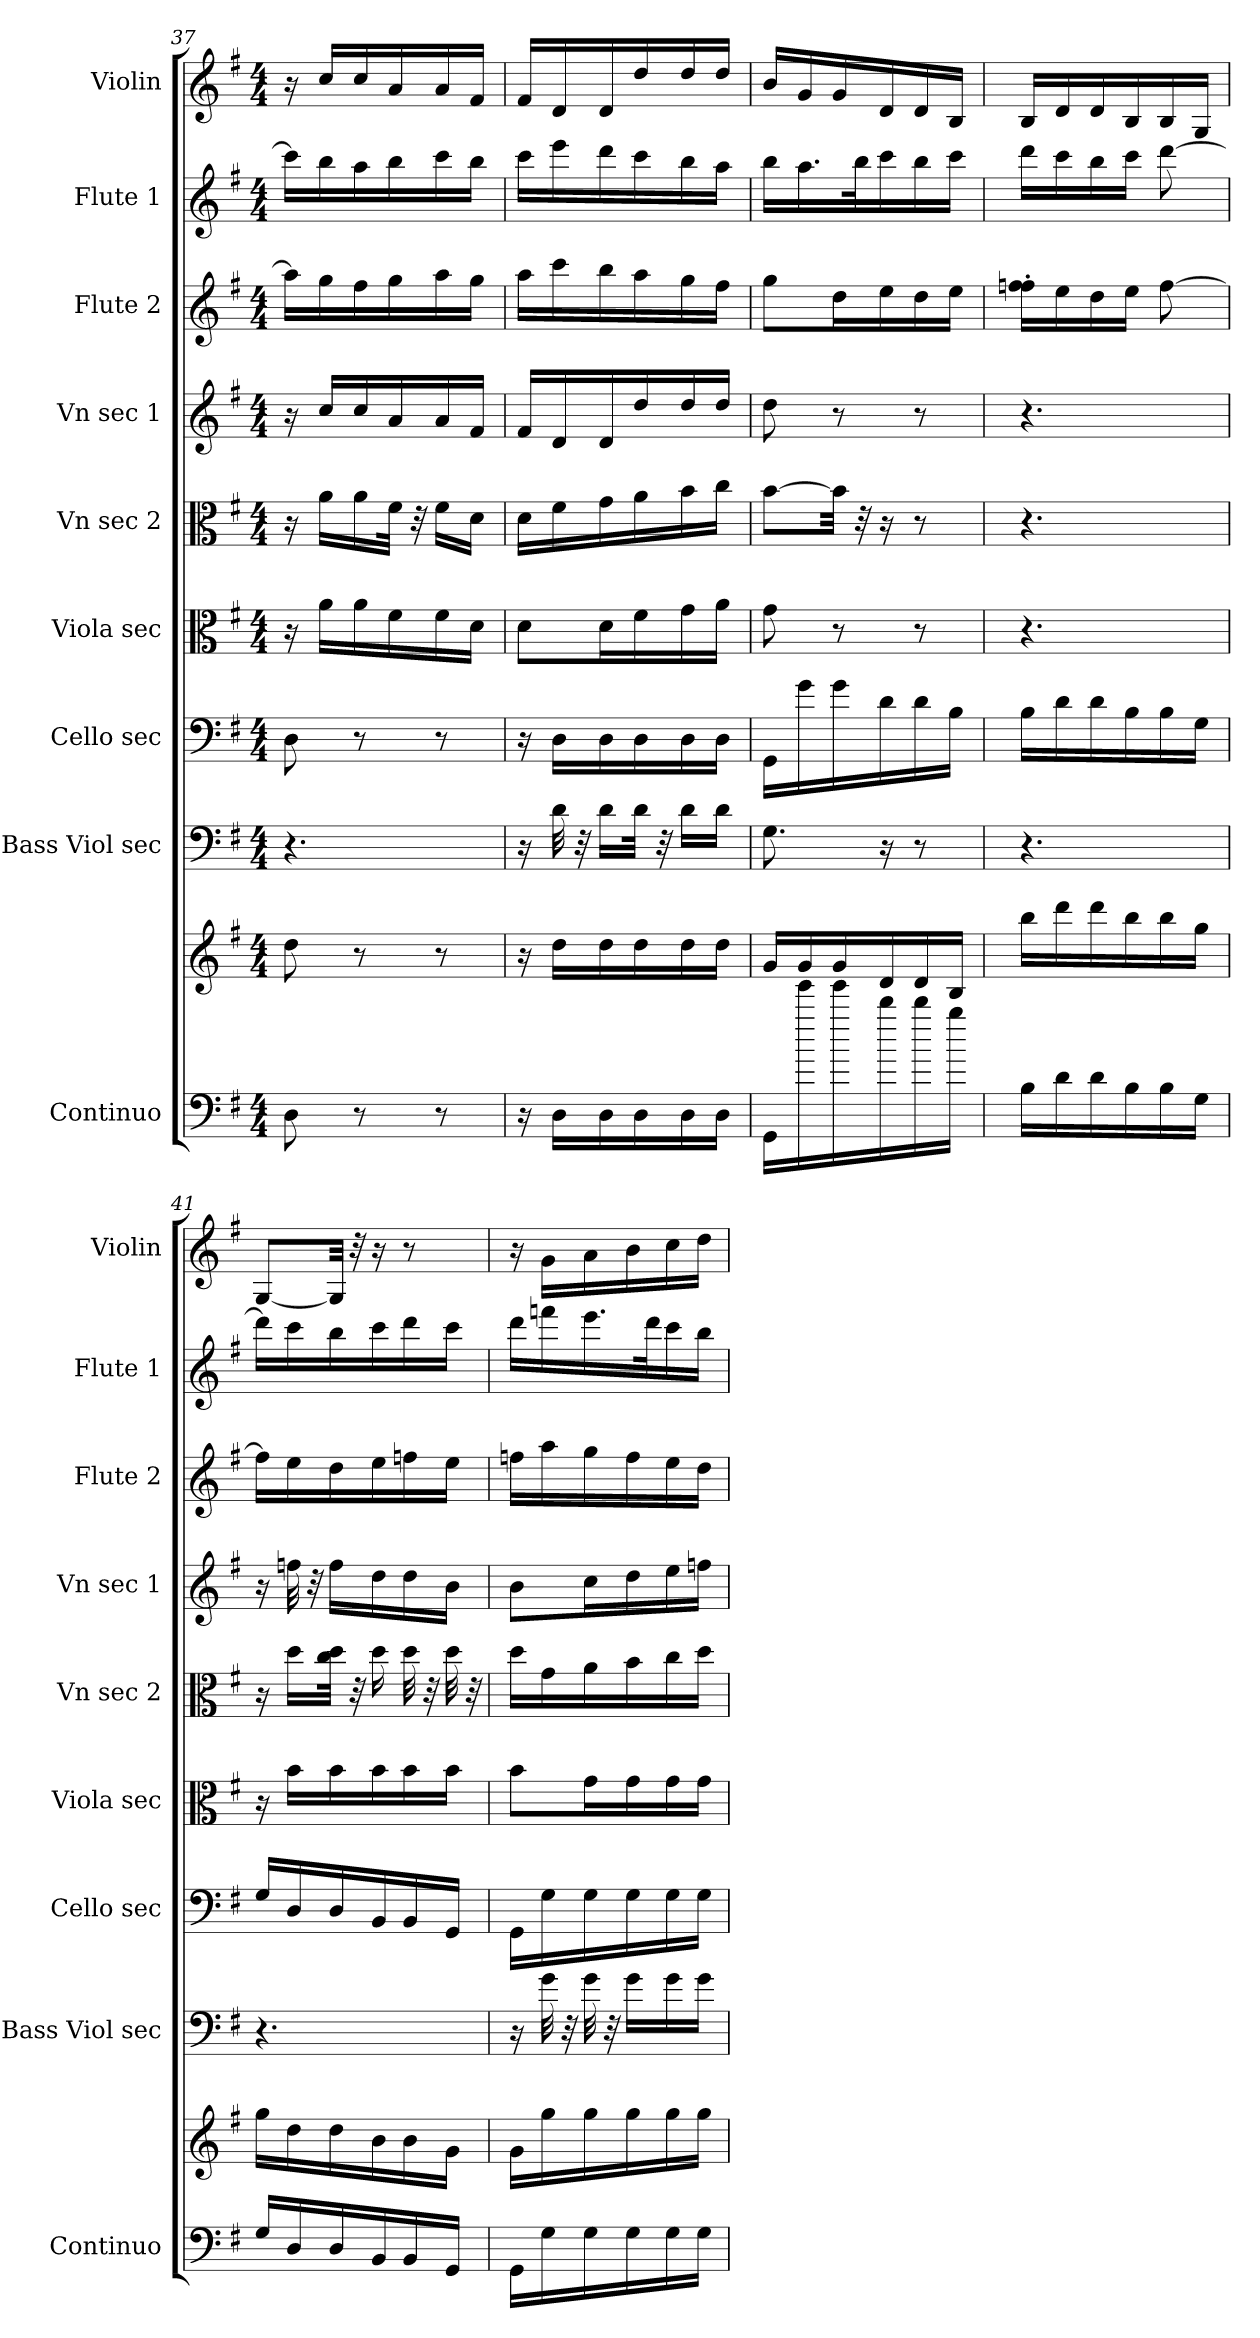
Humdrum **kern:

**kern	**kern	**kern	**kern	**kern	**kern	**kern	**kern	**kern	**kern
*part9	*part9	*part8	*part7	*part6	*part5	*part4	*part3	*part2	*part1
*staff10	*staff9	*staff8	*staff7	*staff6	*staff5	*staff4	*staff3	*staff2	*staff1
*I"Continuo	*	*I"Bass Viol sec	*I"Cello sec	*I"Viola sec	*I"Vn sec 2	*I"Vn sec 1	*I"Flute 2	*I"Flute 1	*I"Violin
*I'Continuo	*	*I'Bass Viol sec	*I'Cello sec	*I'Viola sec	*I'Vn sec 2	*I'Vn sec 1	*I'Flute 2	*I'Flute 1	*I'Violin
!!LO:PB:g=z
*clefF4	*clefG2	*clefF4	*clefF4	*clefC3	*clefC3	*clefG2	*clefG2	*clefG2	*clefG2
*	*	*ITrd7c12	*	*	*	*	*	*	*
*k[f#]	*k[f#]	*k[f#]	*k[f#]	*k[f#]	*k[f#]	*k[f#]	*k[f#]	*k[f#]	*k[f#]
*G:	*G:	*G:	*G:	*G:	*G:	*G:	*G:	*G:	*G:
*M4/4	*M4/4	*M4/4	*M4/4	*M4/4	*M4/4	*M4/4	*M4/4	*M4/4	*M4/4
=37	=37	=37	=37	=37	=37	=37	=37	=37	=37
8D\	8dd\	4.r	8D\	16r	16r	16r	16aa\LL]	16ccc\LL]	16r
.	.	.	.	16a\LL	16a\LL	16cc/LL	16gg\	16bb\	16cc/LL
8r	8r	.	8r	16a\	16a\	16cc/	16ff#\	16aa\	16cc/
.	.	.	.	16f#\	32f#\JJk	16a/	16gg\	16bb\	16a/
.	.	.	.	.	32r	.	.	.	.
8r	8r	.	8r	16f#\	16f#\LL	16a/	16aa\	16ccc\	16a/
.	.	.	.	16d\JJ	16d\JJ	16f#/JJ	16gg\JJ	16bb\JJ	16f#/JJ
=38	=38	=38	=38	=38	=38	=38	=38	=38	=38
16r	16r	16r	16r	8d\L	16d\LL	16f#/LL	16aa\LL	16ccc\LL	16f#/LL
16D\LL	16dd\LL	32D\	16D\LL	.	16f#\	16d/	16ccc\	16eee\	16d/
.	.	32r	.	.	.	.	.	.	.
16D\	16dd\	16D\LL	16D\	16d\L	16g\	16d/	16bb\	16ddd\	16d/
16D\	16dd\	32D\JJk	16D\	16f#\	16a\	16dd/	16aa\	16ccc\	16dd/
.	.	32r	.	.	.	.	.	.	.
16D\	16dd\	16D\LL	16D\	16g\	16b\	16dd/	16gg\	16bb\	16dd/
16D\JJ	16dd\JJ	16D\JJ	16D\JJ	16a\JJ	16cc\JJ	16dd/JJ	16ff#\JJ	16aa\JJ	16dd/JJ
=39	=39	=39	=39	=39	=39	=39	=39	=39	=39
16GG\LL	16g/LL	8.GG\	16GG\LL	8g\	[8b\L	8dd\	8gg\L	16bb\LL	16b/LL
16ggg\	16g/	.	16g\	.	.	.	.	16.aa\	16g/
16ggg\	16g/	.	16g\	8r	32b\Jkk]	8r	16dd\L	.	16g/
.	.	.	.	.	32r	.	.	32bb\K	.
16ddd\	16d/	16r	16d\	.	16r	.	16ee\	16ccc\	16d/
16ddd\	16d/	8r	16d\	8r	8r	8r	16dd\	16bb\	16d/
16bb\JJ	16B/JJ	.	16B\JJ	.	.	.	16ee\JJ	16ccc\JJ	16B/JJ
!!LO:PB:g=z
=40	=40	=40	=40	=40	=40	=40	=40	=40	=40
16B\LL	16bb\LL	4.r	16B\LL	4.r	4.r	4.r	16ffn\' 16ff\'LL	16ddd\LL	16B/LL
16d\	16ddd\	.	16d\	.	.	.	16ee\	16ccc\	16d/
16d\	16ddd\	.	16d\	.	.	.	16dd\	16bb\	16d/
16B\	16bb\	.	16B\	.	.	.	16ee\JJ	16ccc\JJ	16B/
16B\	16bb\	.	16B\	.	.	.	[8ff\	[8ddd\	16B/
16G\JJ	16gg\JJ	.	16G\JJ	.	.	.	.	.	16G/JJ
!!LO:PB:g=z
=41	=41	=41	=41	=41	=41	=41	=41	=41	=41
16G/LL	16gg\LL	4.r	16G/LL	16r	16r	16r	16ff\LL]	16ddd\LL]	[8G/L
16D/	16dd\	.	16D/	16b\LL	16dd\LL	32ffn\	16ee\	16ccc\	.
.	.	.	.	.	.	32r	.	.	.
16D/	16dd\	.	16D/	16b\	32cc\ 32dd\JJk	16ff\LL	16dd\	16bb\	32G/Jkk]
.	.	.	.	.	32r	.	.	.	32r
16BB/	16b\	.	16BB/	16b\	16dd\	16dd\	16ee\	16ccc\	16r
16BB/	16b\	.	16BB/	16b\	32dd\	16dd\	16ffn\	16ddd\	8r
.	.	.	.	.	32r	.	.	.	.
16GG/JJ	16g\JJ	.	16GG/JJ	16b\JJ	32dd\	16b\JJ	16ee\JJ	16ccc\JJ	.
.	.	.	.	.	32r	.	.	.	.
=42	=42	=42	=42	=42	=42	=42	=42	=42	=42
16GG\LL	16g\LL	16r	16GG\LL	8b\L	16dd\LL	8b\L	16ffn\LL	16ddd\LL	16r
16G\	16gg\	32G\	16G\	.	16g\	.	16aa\	16fffn\	16g\LL
.	.	32r	.	.	.	.	.	.	.
16G\	16gg\	32G\	16G\	16g\L	16a\	16cc\L	16gg\	16.eee\	16a\
.	.	32r	.	.	.	.	.	.	.
16G\	16gg\	16G\LL	16G\	16g\	16b\	16dd\	16ff\	.	16b\
.	.	.	.	.	.	.	.	32ddd\K	.
16G\	16gg\	16G\	16G\	16g\	16cc\	16ee\	16ee\	16ccc\	16cc\
16G\JJ	16gg\JJ	16G\JJ	16G\JJ	16g\JJ	16dd\JJ	16ffn\JJ	16dd\JJ	16bb\JJ	16dd\JJ
=	=	=	=	=	=	=	=	=	=
*-	*-	*-	*-	*-	*-	*-	*-	*-	*-
